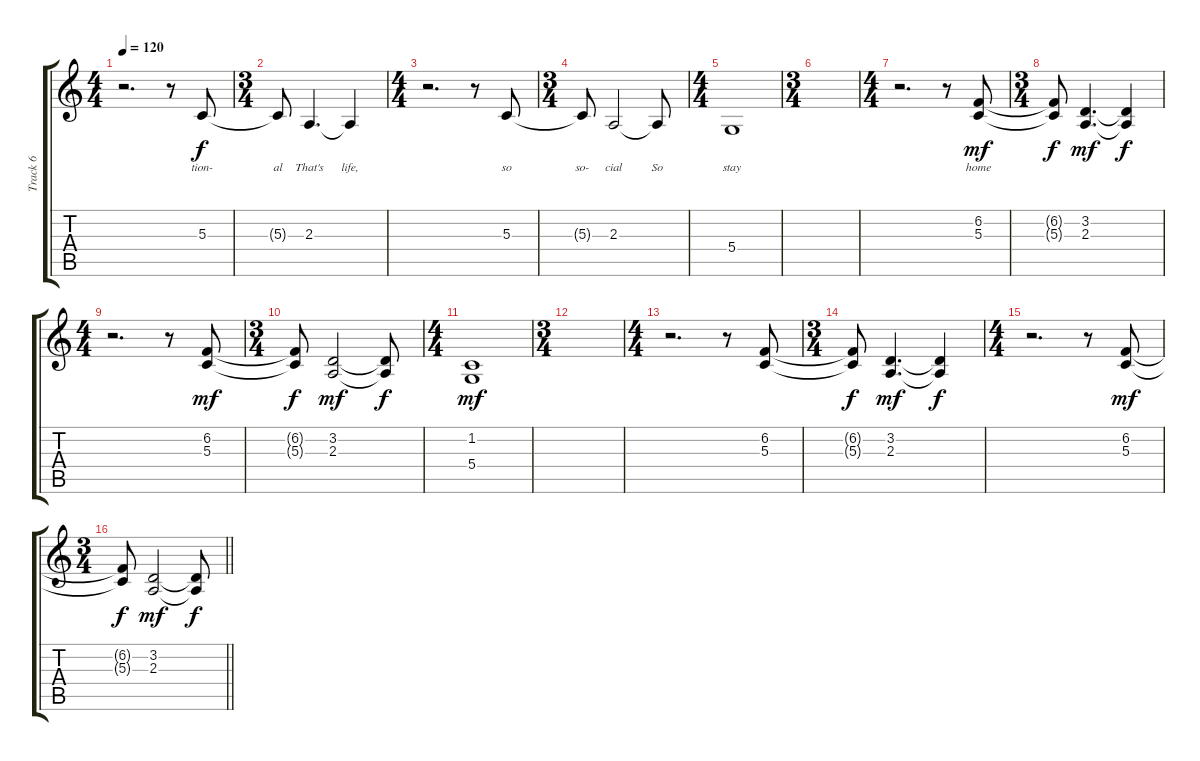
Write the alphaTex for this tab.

\track ("Track 6" "Track 6") {instrument clarinet}
\staff {score tabs}
\tuning (E4 B3 G3 D3 A2 E2) {hide}
\ts (4 4)
\tempo 120
\clef g2
\ks c
r.2{d dy f} r.8 5.3.8{lyrics (0 "tion-") lyrics (1 "") lyrics (2 "") lyrics (3 "") lyrics (4 "")} |
\ts (3 4)
5.3{t}.8{lyrics (0 "al") lyrics (1 "") lyrics (2 "") lyrics (3 "") lyrics (4 "")} 2.3.4{d lyrics (0 "That's") lyrics (1 "") lyrics (2 "") lyrics (3 "") lyrics (4 "")} 2.3{t}.4{lyrics (0 "life,") lyrics (1 "") lyrics (2 "") lyrics (3 "") lyrics (4 "")} |
\ts (4 4)
r.2{d} r.8 5.3.8{lyrics (0 "so") lyrics (1 "") lyrics (2 "") lyrics (3 "") lyrics (4 "")} |
\ts (3 4)
5.3{t}.8{lyrics (0 "so-") lyrics (1 "") lyrics (2 "") lyrics (3 "") lyrics (4 "")} 2.3.2{lyrics (0 "cial") lyrics (1 "") lyrics (2 "") lyrics (3 "") lyrics (4 "")} 2.3{t}.8{lyrics (0 "So") lyrics (1 "") lyrics (2 "") lyrics (3 "") lyrics (4 "")} |
\ts (4 4)
5.4.1{lyrics (0 "stay") lyrics (1 "") lyrics (2 "") lyrics (3 "") lyrics (4 "")} |
\ts (3 4)
|
\ts (4 4)
r.2{d} r.8 (6.2 5.3).8{lyrics (0 "home") lyrics (1 "") lyrics (2 "") lyrics (3 "") lyrics (4 "") dy mf} |
\ts (3 4)
(6.2{t} 5.3{t}).8{dy f} (3.2 2.3).4{d dy mf} (3.2{t} 2.3{t}).4{dy f} |
\ts (4 4)
r.2{d} r.8 (6.2 5.3).8{dy mf} |
\ts (3 4)
(6.2{t} 5.3{t}).8{dy f} (3.2 2.3).2{dy mf} (3.2{t} 2.3{t}).8{dy f} |
\ts (4 4)
(1.2 5.4).1{dy mf} |
\ts (3 4)
|
\ts (4 4)
r.2{d} r.8 (6.2 5.3).8 |
\ts (3 4)
(6.2{t} 5.3{t}).8{dy f} (3.2 2.3).4{d dy mf} (3.2{t} 2.3{t}).4{dy f} |
\ts (4 4)
r.2{d} r.8 (6.2 5.3).8{dy mf} |
\ts (3 4)
\barLineRight lightlight
(6.2{t} 5.3{t}).8{dy f} (3.2 2.3).2{dy mf} (3.2{t} 2.3{t}).8{dy f}
